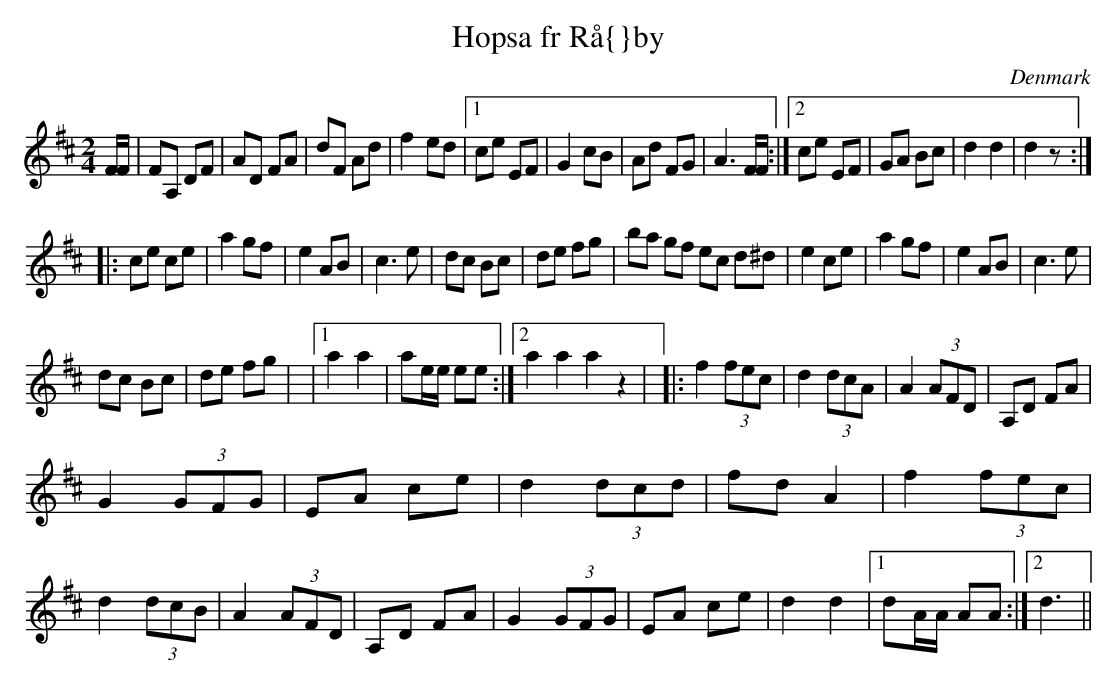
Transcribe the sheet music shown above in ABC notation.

X:1
T:Hopsa fr R\aa{}by
O:Denmark
M:2/4
L:1/8
K:D
F/F/|\
FA, DF | AD FA | dF Ad | f2 ed |1 \
ce EF | G2 cB | Ad FG | A3 F/F/ :|2 \
ce EF | GA Bc | d2 d2 | d2 z :|
|:\
ce ce | a2 gf | e2 AB | c3 e| \
dc Bc | de fg | ba gf ec d^d | \
e2ce | a2 gf | e2 AB | c3e |
dc Bc | de fg |\
|1 a2a2 | ae/e/ ee:|2 a2a2 a2z2 |\
K:D
|:\
f2 (3fec | d2 (3dcA | \
A2 (3AFD | A,D FA |
G2 (3GFG | EA ce | d2 (3dcd | fd A2 | \
f2 (3fec | d2 (3dcB | \
A2 (3AFD | A,D FA |\
G2 (3GFG | EA ce | d2 d2 |1 dA/A/ AA :|2 d3 ||
